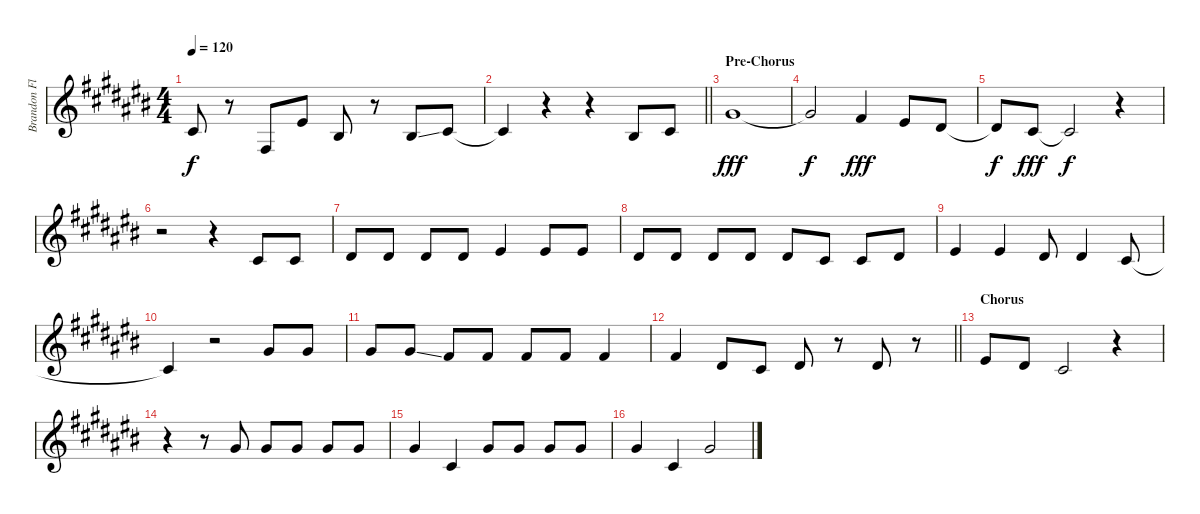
\track ("Brandon Flowers' vocals" "Brandon Fl") {instrument altosax}
\staff {score}
\tuning (Eb4 Bb3 Gb3 Db3 Ab2 Eb2) {hide}
\ts (4 4)
\tempo 120
\clef g2
\ks c#
7.3{t}.8{dy f} r.8 5.4.8 7.2.8 6.3.8 r.8 6.3{ss}.8 7.3.8 |
\barLineRight lightlight
7.3{t}.4 r.4 r.4 6.3.8 7.3.8 |
\section ("" "Pre-Chorus")
5.1.1{dy fff} |
5.1{t}.2{dy f} 8.2.4{dy fff} 7.2.8 5.2.8 |
5.2{t}.8{dy f} 7.3.8{dy fff} 7.3{t}.2{dy f} r.4 |
r.2 r.4 7.3.8 7.3.8 |
5.2.8 5.2.8 5.2.8 5.2.8 7.2.4 7.2.8 7.2.8 |
5.2.8 5.2.8 5.2.8 5.2.8 5.2.8 7.3.8 7.3.8 5.2.8 |
7.2.4 7.2.4 5.2.8 5.2.4 7.3.8 |
7.3{t}.4 r.2 5.1.8 5.1.8 |
5.1.8 5.1{ss}.8 3.1.8 3.1.8 3.1.8 3.1.8 3.1.4 |
\barLineRight lightlight
3.1.4 5.2.8 7.3.8 5.2.8 r.8 5.2.8 r.8 |
\section ("" "Chorus")
7.2.8 5.2.8 7.3.2 r.4 |
r.4 r.8 5.1.8 5.1.8 5.1.8 5.1.8 5.1.8 |
5.1.4 7.3.4 5.1.8 5.1.8 5.1.8 5.1.8 |
5.1.4 7.3.4 5.1.2
